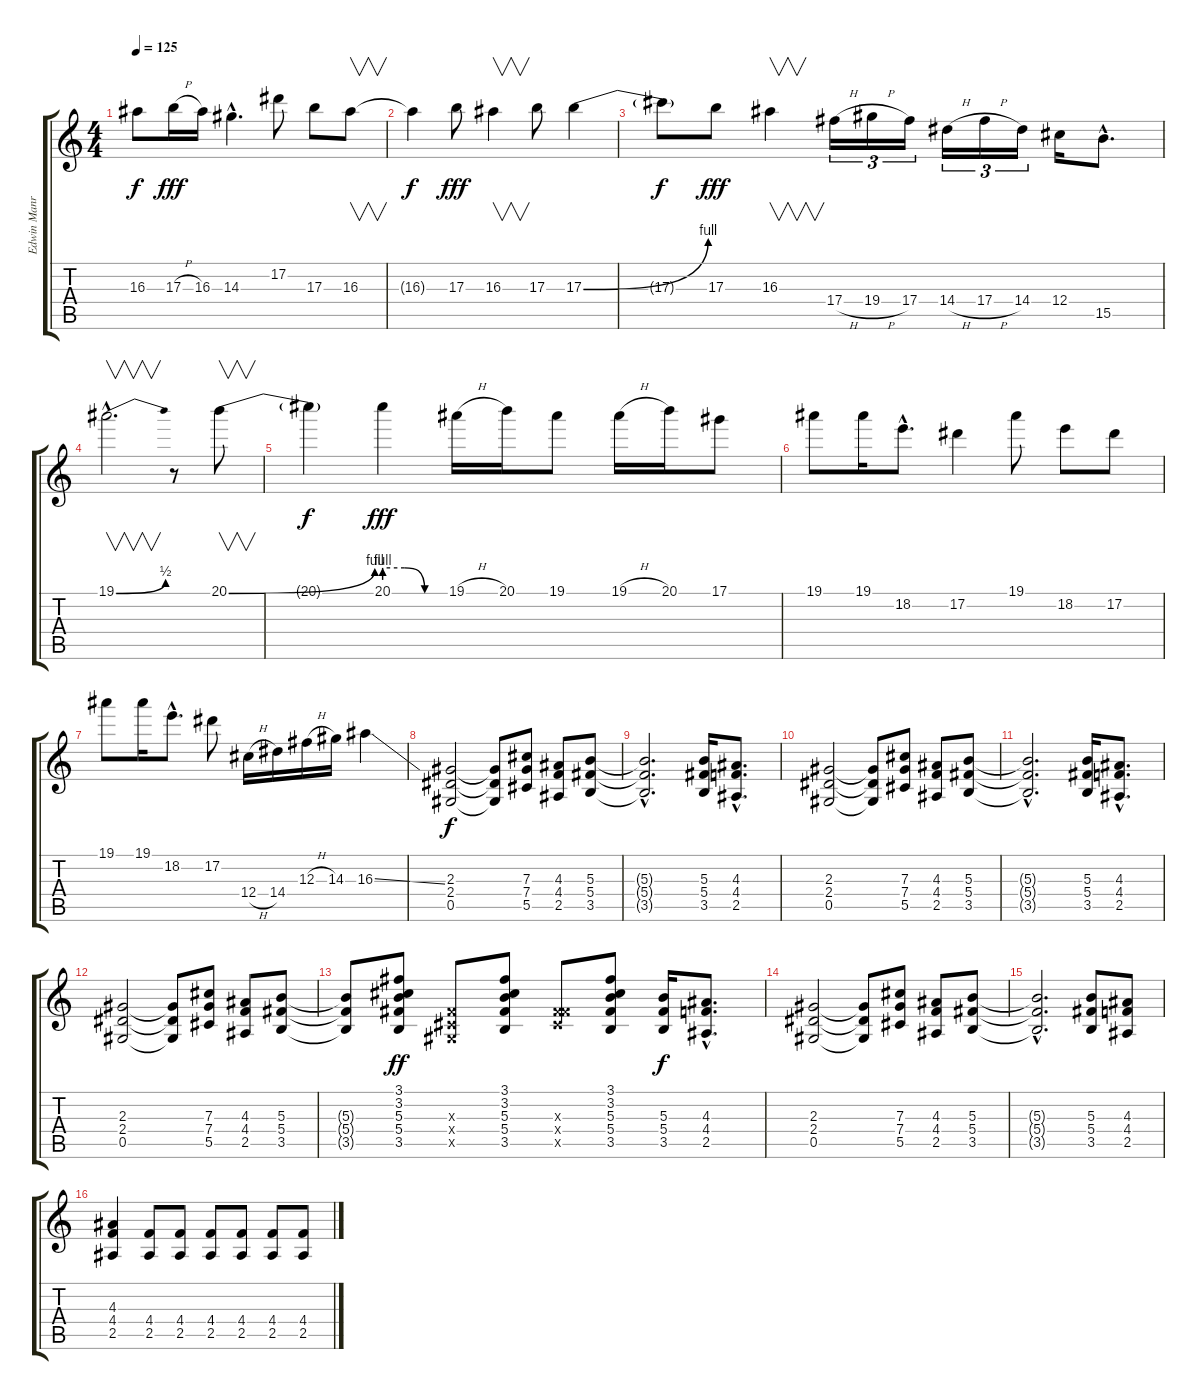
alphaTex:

\track ("Edwin Manrique" "Edwin Manr") {instrument distortionguitar}
\staff {score tabs}
\tuning (Eb4 Bb3 Gb3 Db3 Ab2 Eb2) {hide}
\ts (4 4)
\tempo 125
\clef g2
\ks c
16.3{t}.8{dy f} 17.3{h}.16{dy fff} 16.3.16 14.3{hac}.4{d} 17.2.8 17.3.8 16.3.8{v} |
16.3{t}.4{dy f} 17.3.8{dy fff} 16.3.4{v} 17.3.8 17.3{be (bend 0 0 60 4)}.4 |
17.3{t}.8{dy f} 17.3.8{dy fff} 16.3.4{v} 17.4{h}.16{tu (3 2)} 19.4{h}.16{tu (3 2)} 17.4.16{tu (3 2)} 14.4{h}.16{tu (3 2)} 17.4{h}.16{tu (3 2)} 14.4.16{tu (3 2)} 12.4.16 15.5{hac}.8{d} |
19.1{be (bend 0 0 60 2) hac}.2{v d} r.8 20.1{be (bend 0 0 60 4)}.8{v} |
20.1{t}.4{dy f} 20.1{be (custom 0 4 20 4 40 0 60 0)}.4{dy fff} 19.1{h}.16 20.1.16 19.1.8 19.1{h}.16 20.1.16 17.1.8 |
19.1.8 19.1.16 18.2{hac}.8{d} 17.2.4 19.1.8 18.2.8 17.2.8 |
19.1.8 19.1.16 18.2{hac}.8{d} 17.2.8 12.4{h}.16 14.4.16 12.3{h}.16 14.3.16 16.3{ss}.4 |
(2.3 2.4 0.5).2{dy f balance 4} (2.3{t} 2.4{t} 0.5{t}).8 (7.3 7.4 5.5).8 (4.3 4.4 2.5).8 (5.3 5.4 3.5).8 |
(5.3{hac t} 5.4{hac t} 3.5{hac t}).2{d} (5.3 5.4 3.5).16 (4.3{hac} 4.4{hac} 2.5{hac}).8{d} |
(2.3 2.4 0.5).2 (2.3{t} 2.4{t} 0.5{t}).8 (7.3 7.4 5.5).8 (4.3 4.4 2.5).8 (5.3 5.4 3.5).8 |
(5.3{hac t} 5.4{hac t} 3.5{hac t}).2{d} (5.3 5.4 3.5).16 (4.3{hac} 4.4{hac} 2.5{hac}).8{d} |
(2.3 2.4 0.5).2 (2.3{t} 2.4{t} 0.5{t}).8 (7.3 7.4 5.5).8 (4.3 4.4 2.5).8 (5.3 5.4 3.5).8 |
(5.3{t} 5.4{t} 3.5{t}).8 (3.1 3.2 5.3 5.4 3.5).8{dy ff} (0.3{x} 0.4{x} 0.5{x}).8 (3.1 3.2 5.3 5.4 3.5).8 (0.3{x} 5.4{x} 5.5{x}).8 (3.1 3.2 5.3 5.4 3.5).8 (5.3 5.4 3.5).16{dy f} (4.3{hac} 4.4{hac} 2.5{hac}).8{d} |
(2.3 2.4 0.5).2 (2.3{t} 2.4{t} 0.5{t}).8 (7.3 7.4 5.5).8 (4.3 4.4 2.5).8 (5.3 5.4 3.5).8 |
(5.3{hac t} 5.4{hac t} 3.5{hac t}).2{d} (5.3 5.4 3.5).8 (4.3 4.4 2.5).8 |
(4.3 4.4 2.5).4 (4.4 2.5).8 (4.4 2.5).8 (4.4 2.5).8 (4.4 2.5).8 (4.4 2.5).8 (4.4 2.5).8
